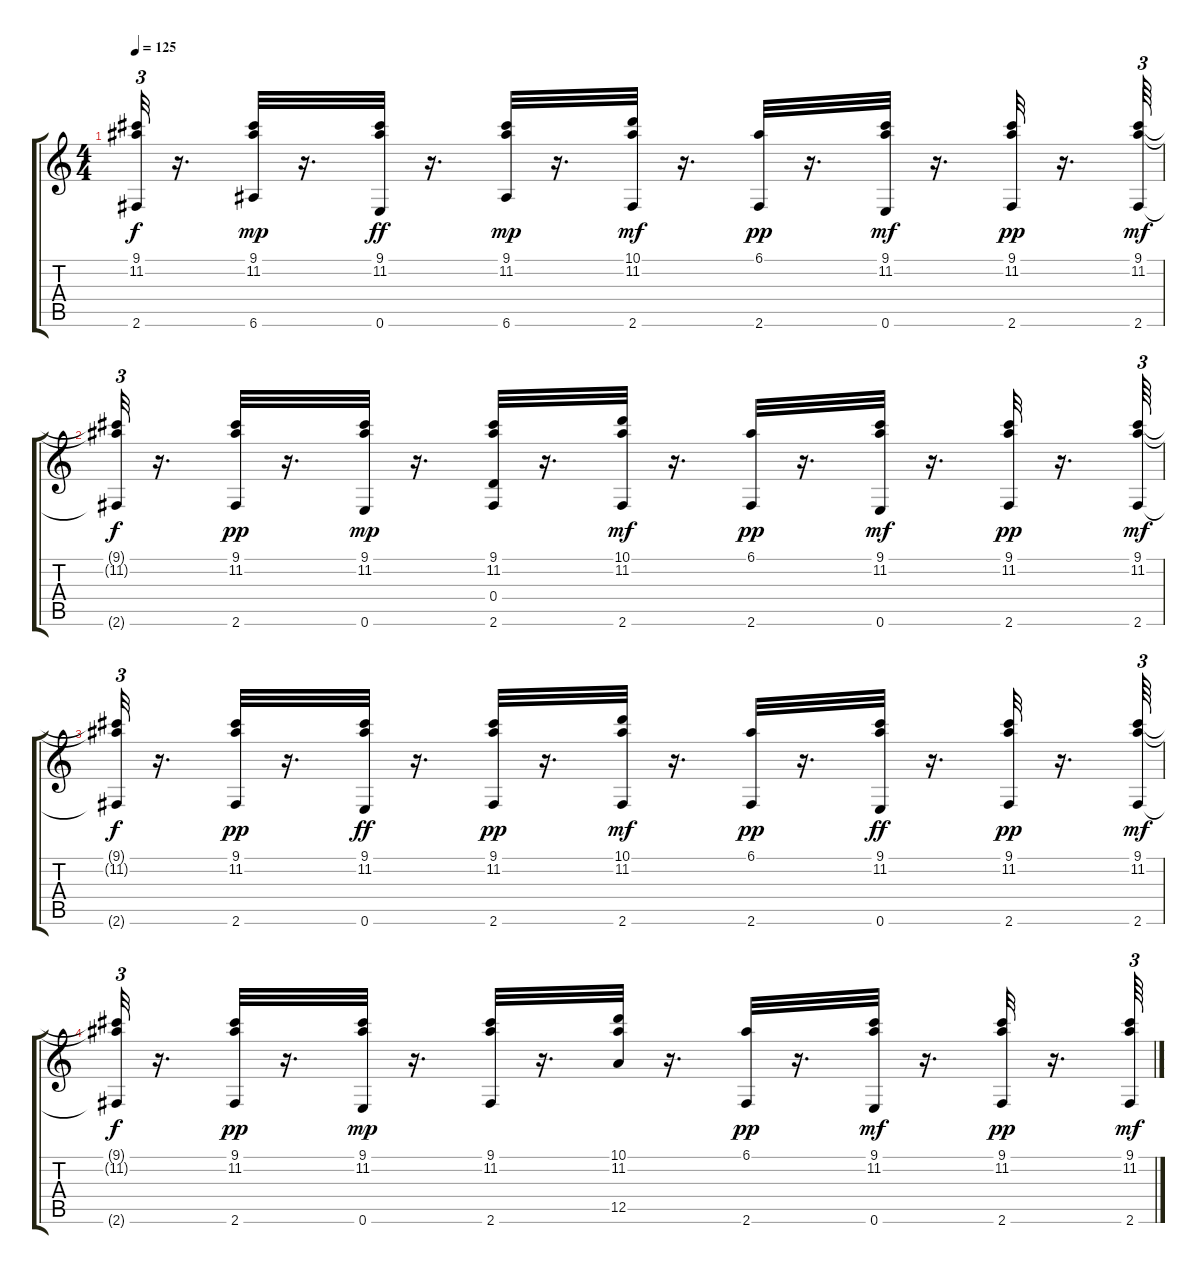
\track "" {instrument acousticbass}
\staff {score tabs}
\tuning (E4 B3 G3 D3 A2 E2) {hide}
\ts (4 4)
\tempo 125
\clef g2
\ks c
(9.1{t} 11.2{t} 2.6{t}).32{tu (3 2) dy f} r.16{d} (9.1 11.2 6.6).32{dy mp} r.16{d} (9.1 11.2 0.6).32{dy ff} r.16{d} (9.1 11.2 6.6).32{dy mp} r.16{d} (10.1 11.2 2.6).32{dy mf} r.16{d} (6.1 2.6).32{dy pp} r.16{d} (9.1 11.2 0.6).32{dy mf} r.16{d} (9.1 11.2 2.6).32{dy pp} r.16{d} (9.1 11.2 2.6).64{tu (3 2) dy mf} |
(9.1{t} 11.2{t} 2.6{t}).32{tu (3 2) dy f} r.16{d} (9.1 11.2 2.6).32{dy pp} r.16{d} (9.1 11.2 0.6).32{dy mp} r.16{d} (9.1 11.2 0.4 2.6).32 r.16{d} (10.1 11.2 2.6).32{dy mf} r.16{d} (6.1 2.6).32{dy pp} r.16{d} (9.1 11.2 0.6).32{dy mf} r.16{d} (9.1 11.2 2.6).32{dy pp} r.16{d} (9.1 11.2 2.6).64{tu (3 2) dy mf} |
(9.1{t} 11.2{t} 2.6{t}).32{tu (3 2) dy f} r.16{d} (9.1 11.2 2.6).32{dy pp} r.16{d} (9.1 11.2 0.6).32{dy ff} r.16{d} (9.1 11.2 2.6).32{dy pp} r.16{d} (10.1 11.2 2.6).32{dy mf} r.16{d} (6.1 2.6).32{dy pp} r.16{d} (9.1 11.2 0.6).32{dy ff} r.16{d} (9.1 11.2 2.6).32{dy pp} r.16{d} (9.1 11.2 2.6).64{tu (3 2) dy mf} |
(9.1{t} 11.2{t} 2.6{t}).32{tu (3 2) dy f} r.16{d} (9.1 11.2 2.6).32{dy pp} r.16{d} (9.1 11.2 0.6).32{dy mp} r.16{d} (9.1 11.2 2.6).32 r.16{d} (10.1 11.2 12.5).32 r.16{d} (6.1 2.6).32{dy pp} r.16{d} (9.1 11.2 0.6).32{dy mf} r.16{d} (9.1 11.2 2.6).32{dy pp} r.16{d} (9.1 11.2 2.6).64{tu (3 2) dy mf}
